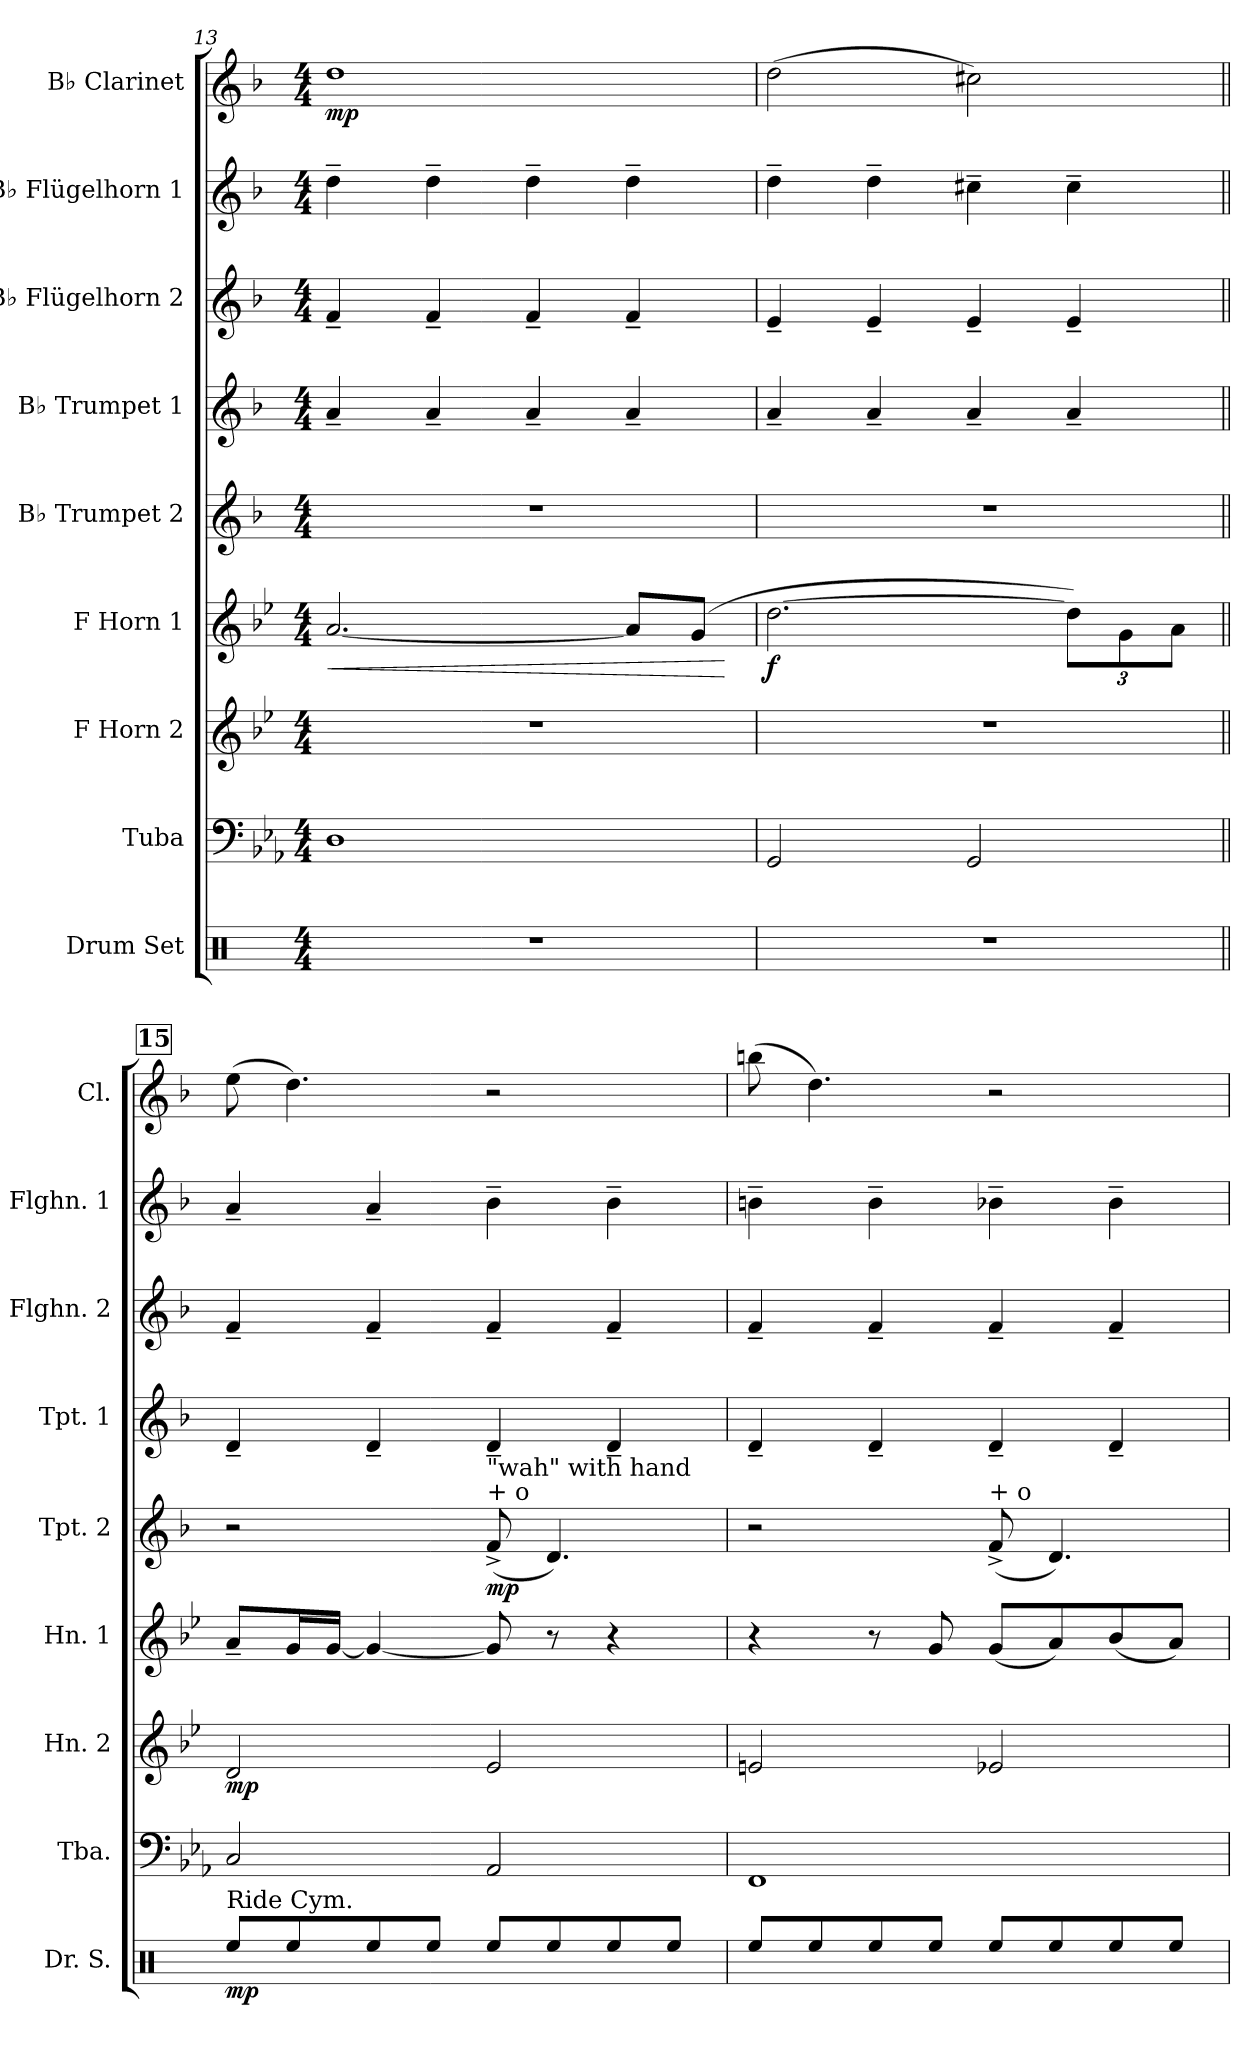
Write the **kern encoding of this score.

**kern	**dynam	**kern	**kern	**dynam	**kern	**dynam	**kern	**dynam	**kern	**kern	**kern	**kern	**dynam
*part9	*part9	*part8	*part7	*part7	*part6	*part6	*part5	*part5	*part4	*part3	*part2	*part1	*part1
*staff9	*staff9	*staff8	*staff7	*staff7	*staff6	*staff6	*staff5	*staff5	*staff4	*staff3	*staff2	*staff1	*staff1
*I"Drum Set	*	*I"Tuba	*I"F Horn 2	*	*I"F Horn 1	*	*I"B♭ Trumpet 2	*	*I"B♭ Trumpet 1	*I"B♭ Flügelhorn 2	*I"B♭ Flügelhorn 1	*I"B♭ Clarinet	*
*I'Dr. S.	*	*I'Tba.	*I'Hn. 2	*	*I'Hn. 1	*	*I'Tpt. 2	*	*I'Tpt. 1	*I'Flghn. 2	*I'Flghn. 1	*I'Cl.	*
*clefX	*	*clefF4	*clefG2	*	*clefG2	*	*clefG2	*	*clefG2	*clefG2	*clefG2	*clefG2	*
*	*	*	*ITrd4c7	*	*ITrd4c7	*	*ITrd1c2	*	*ITrd1c2	*ITrd1c2	*ITrd1c2	*ITrd1c2	*
*k[]	*	*k[b-e-a-]	*k[b-e-a-]	*	*k[b-e-a-]	*	*k[b-e-a-]	*	*k[b-e-a-]	*k[b-e-a-]	*k[b-e-a-]	*k[b-e-a-]	*
*M4/4	*	*M4/4	*M4/4	*	*M4/4	*	*M4/4	*	*M4/4	*M4/4	*M4/4	*M4/4	*
=13	=13	=13	=13	=13	=13	=13	=13	=13	=13	=13	=13	=13	=13
!	!	!	!	!	!	!LO:HP:b	!	!	!	!	!	!	!LO:DY:b
1r	.	1D	1r	.	[2.d/	<	1r	.	4g~/	4e-~/	4cc~\	1cc	mp
.	.	.	.	.	.	.	.	.	4g~/	4e-~/	4cc~\	.	.
.	.	.	.	.	.	.	.	.	4g~/	4e-~/	4cc~\	.	.
.	.	.	.	.	8d/L]	.	.	.	4g~/	4e-~/	4cc~\	.	.
.	.	.	.	.	(>8c/J	.	.	.	.	.	.	.	.
.	.	.	.	.	.	[	.	.	.	.	.	.	.
=14	=14	=14	=14	=14	=14	=14	=14	=14	=14	=14	=14	=14	=14
!	!	!	!	!	!	!LO:DY:b	!	!	!	!	!	!	!
1r	.	2GG/	1r	.	[2.g\	f	1r	.	4g~/	4d~/	4cc~\	(2cc\	.
.	.	.	.	.	.	.	.	.	4g~/	4d~/	4cc~\	.	.
.	.	2GG/	.	.	.	.	.	.	4g~/	4d~/	4bn~\	2bn\)	.
*	*	*	*	*	*Xbrackettup	*	*	*	*	*	*	*	*
.	.	.	.	.	12g\L])	.	.	.	4g~/	4d~/	4b~\	.	.
.	.	.	.	.	12c\	.	.	.	.	.	.	.	.
.	.	.	.	.	12d\J	.	.	.	.	.	.	.	.
!!LO:PB:g=z
!!LO:REH:place=s1:a:B:fs=13:t=15
=15||	=15||	=15||	=15||	=15||	=15||	=15||	=15||	=15||	=15||	=15||	=15||	=15||	=15||
!LO:TX:a:t=Ride Cym.	!	!	!	!	!	!	!	!	!	!	!	!	!
!	!LO:DY:b	!	!	!LO:DY:b	!	!	!	!	!	!	!	!	!
8Ree/L	mp	2C/	2G/	mp	8d~/L	.	2r	.	4c~/	4e-~/	4g~/	(8dd\	.
8Ree/	.	.	.	.	16c/L	.	.	.	.	.	.	4.cc\)	.
.	.	.	.	.	[16c/JJ	.	.	.	.	.	.	.	.
8Ree/	.	.	.	.	4c/_	.	.	.	4c~/	4e-~/	4g~/	.	.
8Ree/J	.	.	.	.	.	.	.	.	.	.	.	.	.
!	!	!	!	!	!	!	!LO:TX:a:t=+   o	!	!	!	!	!	!
!	!	!	!	!	!	!	!LO:TX:a:t="wah" with hand	!	!	!	!	!	!
!	!	!	!	!	!	!	!	!LO:DY:b	!	!	!	!	!
8Ree/L	.	2AA-/	2A-/	.	8c/]	.	(8e-^/	mp	4c~/	4e-~/	4a-~\	2r	.
8Ree/	.	.	.	.	8r	.	4.c/)	.	.	.	.	.	.
8Ree/	.	.	.	.	4r	.	.	.	4c~/	4e-~/	4a-~\	.	.
8Ree/J	.	.	.	.	.	.	.	.	.	.	.	.	.
=16	=16	=16	=16	=16	=16	=16	=16	=16	=16	=16	=16	=16	=16
8Ree/L	.	1FF	2An/	.	4r	.	2r	.	4c~/	4e-~/	4an~\	(8aan\	.
8Ree/	.	.	.	.	.	.	.	.	.	.	.	4.cc\)	.
8Ree/	.	.	.	.	8r	.	.	.	4c~/	4e-~/	4a~\	.	.
8Ree/J	.	.	.	.	8c/	.	.	.	.	.	.	.	.
!	!	!	!	!	!	!	!LO:TX:a:t=+   o	!	!	!	!	!	!
8Ree/L	.	.	2A-X/	.	(8c/L	.	(8e-^/	.	4c~/	4e-~/	4a-X~\	2r	.
8Ree/	.	.	.	.	8d/)	.	4.c/)	.	.	.	.	.	.
8Ree/	.	.	.	.	(8e-/	.	.	.	4c~/	4e-~/	4a-~\	.	.
8Ree/J	.	.	.	.	8d/J)	.	.	.	.	.	.	.	.
=	=	=	=	=	=	=	=	=	=	=	=	=	=
*-	*-	*-	*-	*-	*-	*-	*-	*-	*-	*-	*-	*-	*-
